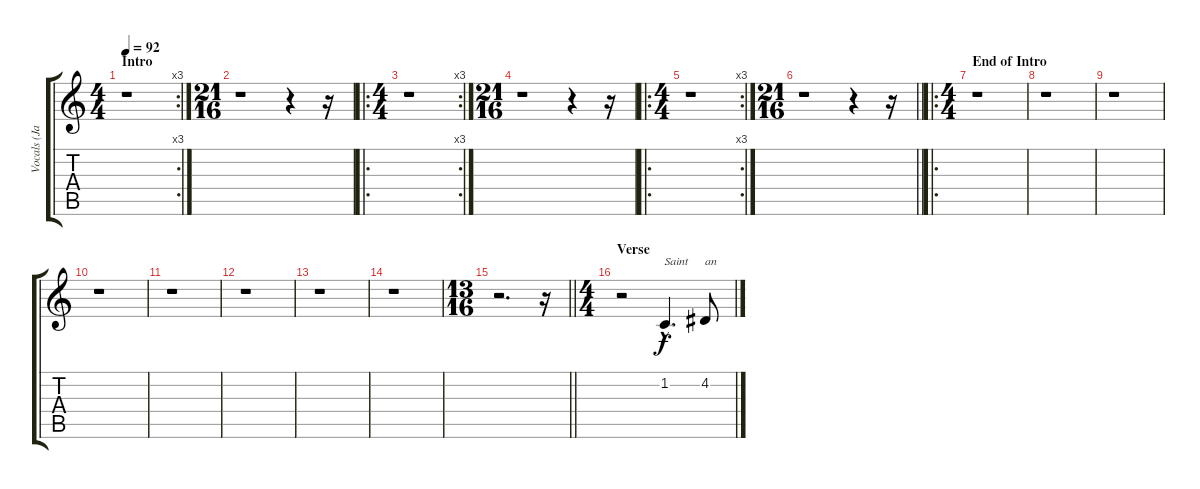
\track ("Vocals (James)" "Vocals (Ja") {instrument tenorsax}
\staff {score tabs}
\tuning (E4 B3 G3 D3 A2 E2) {hide}
\rc 3
\ts (4 4)
\section ("" "Intro")
\tempo 92
\clef g2
\ks c
r.1{dy f instrument tenorsax} |
\ts (21 16)
r.1 r.4 r.16 |
\ro
\rc 3
\ts (4 4)
r.1 |
\ts (21 16)
r.1 r.4 r.16 |
\ro
\rc 3
\ts (4 4)
r.1 |
\ts (21 16)
\barLineRight lightlight
r.1 r.4 r.16 |
\ro
\ts (4 4)
\section ("" "End of Intro")
r.1 |
r.1 |
r.1 |
r.1 |
r.1 |
r.1 |
r.1 |
r.1 |
\ts (13 16)
\barLineRight lightlight
r.2{d} r.16 |
\ts (4 4)
\section ("" "Verse")
r.2 1.2{hac}.4{d txt "Saint"} 4.2.8{txt "an"}
